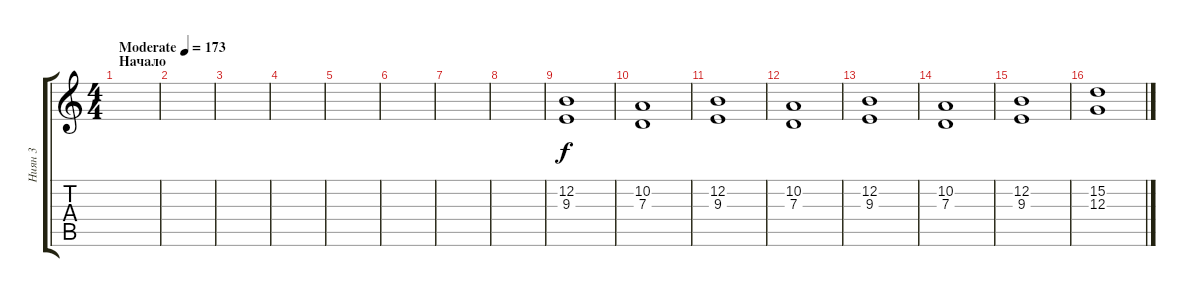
\track ("Ниян 3" "Ниян 3") {instrument piccolo}
\staff {score tabs}
\tuning (E4 B3 G3 D3 A2 E2) {hide}
\ts (4 4)
\section ("" "Начало")
\tempo (173 "Moderate")
\clef g2
\ks c
|
|
|
|
|
|
|
|
(12.2 9.3).1 |
(10.2 7.3).1 |
(12.2 9.3).1 |
(10.2 7.3).1 |
(12.2 9.3).1 |
(10.2 7.3).1 |
(12.2 9.3).1 |
(15.2 12.3).1
